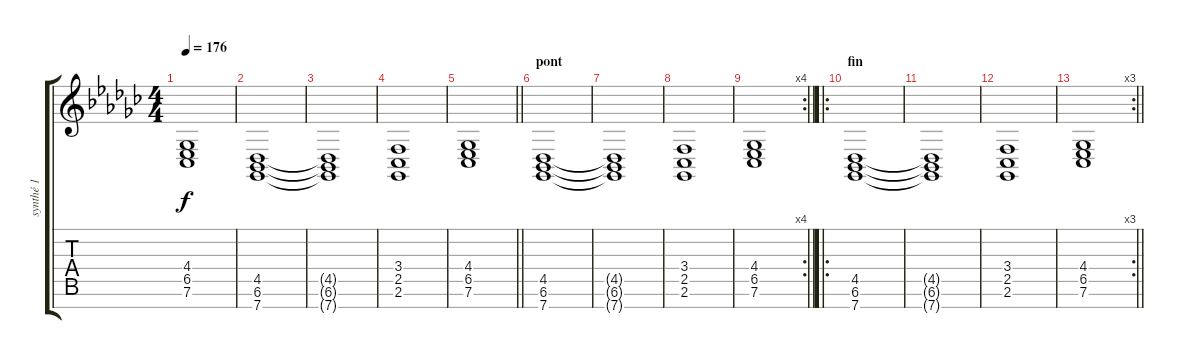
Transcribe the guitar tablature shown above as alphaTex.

\track ("synthé 1" "synthé 1") {instrument lead1square}
\staff {score tabs}
\tuning (E4 B3 G3 D3 A2 E2 B1) {hide}
\ts (4 4)
\tempo 176
\clef g2
\ks gb
(4.4 6.5 7.6).1{dy f} |
(4.5 6.6 7.7).1 |
(4.5{t} 6.6{t} 7.7{t}).1 |
(3.4 2.5 2.6).1 |
\barLineRight lightlight
(4.4 6.5 7.6).1 |
\section ("" "pont")
(4.5 6.6 7.7).1 |
(4.5{t} 6.6{t} 7.7{t}).1 |
(3.4 2.5 2.6).1 |
\rc 4
\barLineRight lightlight
(4.4 6.5 7.6).1 |
\ro
\section ("" "fin")
(4.5 6.6 7.7).1 |
(4.5{t} 6.6{t} 7.7{t}).1 |
(3.4 2.5 2.6).1 |
\rc 3
\barLineRight lightlight
(4.4 6.5 7.6).1
